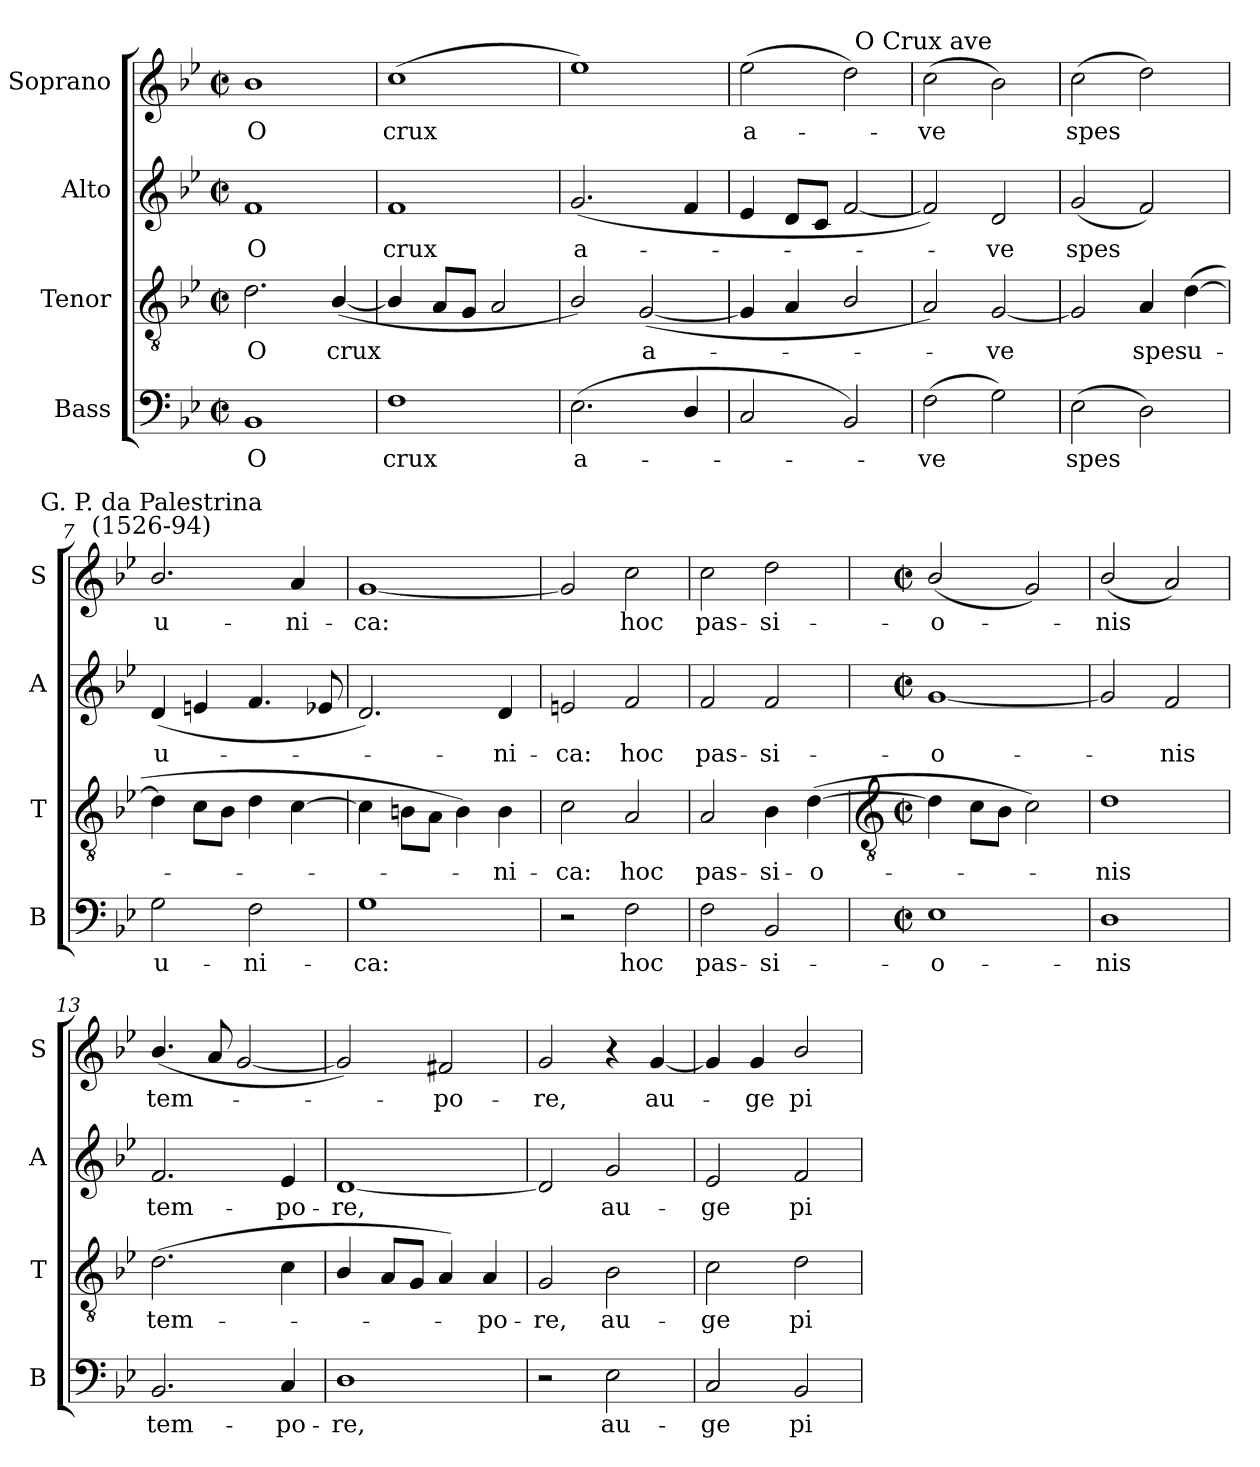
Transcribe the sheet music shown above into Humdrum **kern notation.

**kern	**text	**kern	**text	**kern	**text	**kern	**text
*part4	*part4	*part3	*part3	*part2	*part2	*part1	*part1
*staff4	*staff4	*staff3	*staff3	*staff2	*staff2	*staff1	*staff1
*I"Bass	*	*I"Tenor	*	*I"Alto	*	*I"Soprano	*
*I'B	*	*I'T	*	*I'A	*	*I'S	*
*clefF4	*	*clefGv2	*	*clefG2	*	*clefG2	*
*k[b-e-]	*	*k[b-e-]	*	*k[b-e-]	*	*k[b-e-]	*
*B-:	*	*B-:	*	*B-:	*	*B-:	*
*M2/2	*	*M2/2	*	*M2/2	*	*M2/2	*
*met(c|)	*	*met(c|)	*	*met(c|)	*	*met(c|)	*
=1	=1	=1	=1	=1	=1	=1	=1
!	!LO:LY:b	!	!LO:LY:b	!	!LO:LY:b	!	!LO:LY:b
1BB-	O	2.d	O	1f	O	1b-	O
!	!	!	!LO:LY:b	!	!	!	!
.	.	(<[4B-/	crux	.	.	.	.
=2	=2	=2	=2	=2	=2	=2	=2
!	!LO:LY:b	!	!	!	!LO:LY:b	!	!LO:LY:b
1F	crux	4B-/]	.	1f	crux	(>1cc	crux
.	.	8AL	.	.	.	.	.
.	.	8GJ	.	.	.	.	.
.	.	2A	.	.	.	.	.
=3	=3	=3	=3	=3	=3	=3	=3
!	!LO:LY:b	!	!	!	!LO:LY:b	!	!
(<2.E-	a-	2B-/)	.	(<2.g	a-	1ee-)	.
!	!	!	!LO:LY:b	!	!	!	!
.	.	(<[2G	a-	.	.	.	.
4D/	.	.	.	4f	.	.	.
=4	=4	=4	=4	=4	=4	=4	=4
!	!	!	!	!	!	!	!LO:LY:b
2C	.	4G]	.	4e-	.	(>2ee-	a-
.	.	4A	.	8dL	.	.	.
.	.	.	.	8cJ	.	.	.
2BB-)	.	2B-/	.	[2f	.	2dd)	.
=5	=5	=5	=5	=5	=5	=5	=5
!	!	!	!	!	!	!LO:TX:a:cj:t=O  Crux  ave	!
!	!LO:LY:b	!	!	!	!	!	!LO:LY:b
(>2F	ve	2A)	.	2f])	.	(>2cc	ve
!	!	!	!LO:LY:b	!	!LO:LY:b	!	!
2G)	.	[2G	ve	2d	ve	2b-)	.
=6	=6	=6	=6	=6	=6	=6	=6
!	!LO:LY:b	!	!	!	!LO:LY:b	!	!LO:LY:b
(>2E-	spes	2G]	.	(<2g	spes	(>2cc	spes
!	!	!	!LO:LY:b	!	!	!	!
2D)	.	4A	spes	2f)	.	2dd)	.
!	!	!	!LO:LY:b	!	!	!	!
.	.	(>[4d	u-	.	.	.	.
=7	=7	=7	=7	=7	=7	=7	=7
!	!	!	!	!	!	!LO:TX:a:cj:t=G. P. da Palestrina\n(1526-94)	!
!	!LO:LY:b	!	!	!	!LO:LY:b	!	!LO:LY:b
2G	u-	4d]	.	(<4d	u-	2.b-/	u-
.	.	8cL	.	4en	.	.	.
.	.	8B-J	.	.	.	.	.
!	!LO:LY:b	!	!	!	!	!	!
2F	-ni-	4d	.	4.f	.	.	.
!	!	!	!	!	!	!	!LO:LY:b
.	.	[4c	.	.	.	4a	-ni-
.	.	.	.	8e-X	.	.	.
=8	=8	=8	=8	=8	=8	=8	=8
!	!LO:LY:b	!	!	!	!	!	!LO:LY:b
1G	-ca:	4c]	.	2.d)	.	[1g	-ca:
.	.	8Bn\L	.	.	.	.	.
.	.	8A\J	.	.	.	.	.
.	.	4B\)	.	.	.	.	.
!	!	!	!LO:LY:b	!	!LO:LY:b	!	!
.	.	4B	ni-	4d	ni-	.	.
=9	=9	=9	=9	=9	=9	=9	=9
!	!	!	!LO:LY:b	!	!LO:LY:b	!	!
2r	.	2c	-ca:	2en	-ca:	2g]	.
!	!LO:LY:b	!	!LO:LY:b	!	!LO:LY:b	!	!LO:LY:b
2F	hoc	2A	hoc	2f	hoc	2cc	hoc
=10	=10	=10	=10	=10	=10	=10	=10
!	!LO:LY:b	!	!LO:LY:b	!	!LO:LY:b	!	!LO:LY:b
2F	pas-	2A	pas-	2f	pas-	2cc	pas-
!	!LO:LY:b	!	!LO:LY:b	!	!LO:LY:b	!	!LO:LY:b
2BB-	-si-	4B-	-si-	2f	-si-	2dd	-si-
!	!	!	!LO:LY:b	!	!	!	!
.	.	(>[4d	-o-	.	.	.	.
!!LO:LB:g=z
=11	=11	=11	=11	=11	=11	=11	=11
*	*	*clefGv2	*	*	*	*	*
*M2/2	*	*M2/2	*	*M2/2	*	*M2/2	*
*met(c|)	*	*met(c|)	*	*met(c|)	*	*met(c|)	*
!	!LO:LY:b	!	!	!	!LO:LY:b	!	!LO:LY:b
1E-	-o-	4d]	.	[1g	-o-	(<2b-/	-o-
.	.	8cL	.	.	.	.	.
.	.	8B-J	.	.	.	.	.
.	.	2c)	.	.	.	2g)	.
=12	=12	=12	=12	=12	=12	=12	=12
!	!LO:LY:b	!	!LO:LY:b	!	!	!	!LO:LY:b
1D	-nis	1d	nis	2g]	.	(<2b-/	nis
!	!	!	!	!	!LO:LY:b	!	!
.	.	.	.	2f	nis	2a)	.
=13	=13	=13	=13	=13	=13	=13	=13
!	!LO:LY:b	!	!LO:LY:b	!	!LO:LY:b	!	!LO:LY:b
2.BB-	tem-	(<2.d	tem-	2.f	tem-	(<4.b-/	tem-
.	.	.	.	.	.	8a	.
.	.	.	.	.	.	[2g	.
!	!LO:LY:b	!	!	!	!LO:LY:b	!	!
4C	-po-	4c	.	4e-	-po-	.	.
=14	=14	=14	=14	=14	=14	=14	=14
!	!LO:LY:b	!	!	!	!LO:LY:b	!	!
1D	-re,	4B-/	.	[1d	-re,	2g])	.
.	.	8AL	.	.	.	.	.
.	.	8GJ	.	.	.	.	.
!	!	!	!	!	!	!	!LO:LY:b
.	.	4A)	.	.	.	2f#X	po-
!	!	!	!LO:LY:b	!	!	!	!
.	.	4A	po-	.	.	.	.
=15	=15	=15	=15	=15	=15	=15	=15
!	!	!	!LO:LY:b	!	!	!	!LO:LY:b
2r	.	2G	-re,	2d]	.	2g	-re,
!	!LO:LY:b	!	!LO:LY:b	!	!LO:LY:b	!	!
2E-	au-	2B-	au-	2g	au-	4r	.
!	!	!	!	!	!	!	!LO:LY:b
.	.	.	.	.	.	[4g	au-
=16	=16	=16	=16	=16	=16	=16	=16
!	!LO:LY:b	!	!LO:LY:b	!	!LO:LY:b	!	!
2C	-ge	2c	-ge	2e-	-ge	4g]	.
!	!	!	!	!	!	!	!LO:LY:b
.	.	.	.	.	.	4g	ge
!	!LO:LY:b	!	!LO:LY:b	!	!LO:LY:b	!	!LO:LY:b
2BB-	pi-	2d	pi-	2f	pi-	2b-/	pi-
=	=	=	=	=	=	=	=
*-	*-	*-	*-	*-	*-	*-	*-
